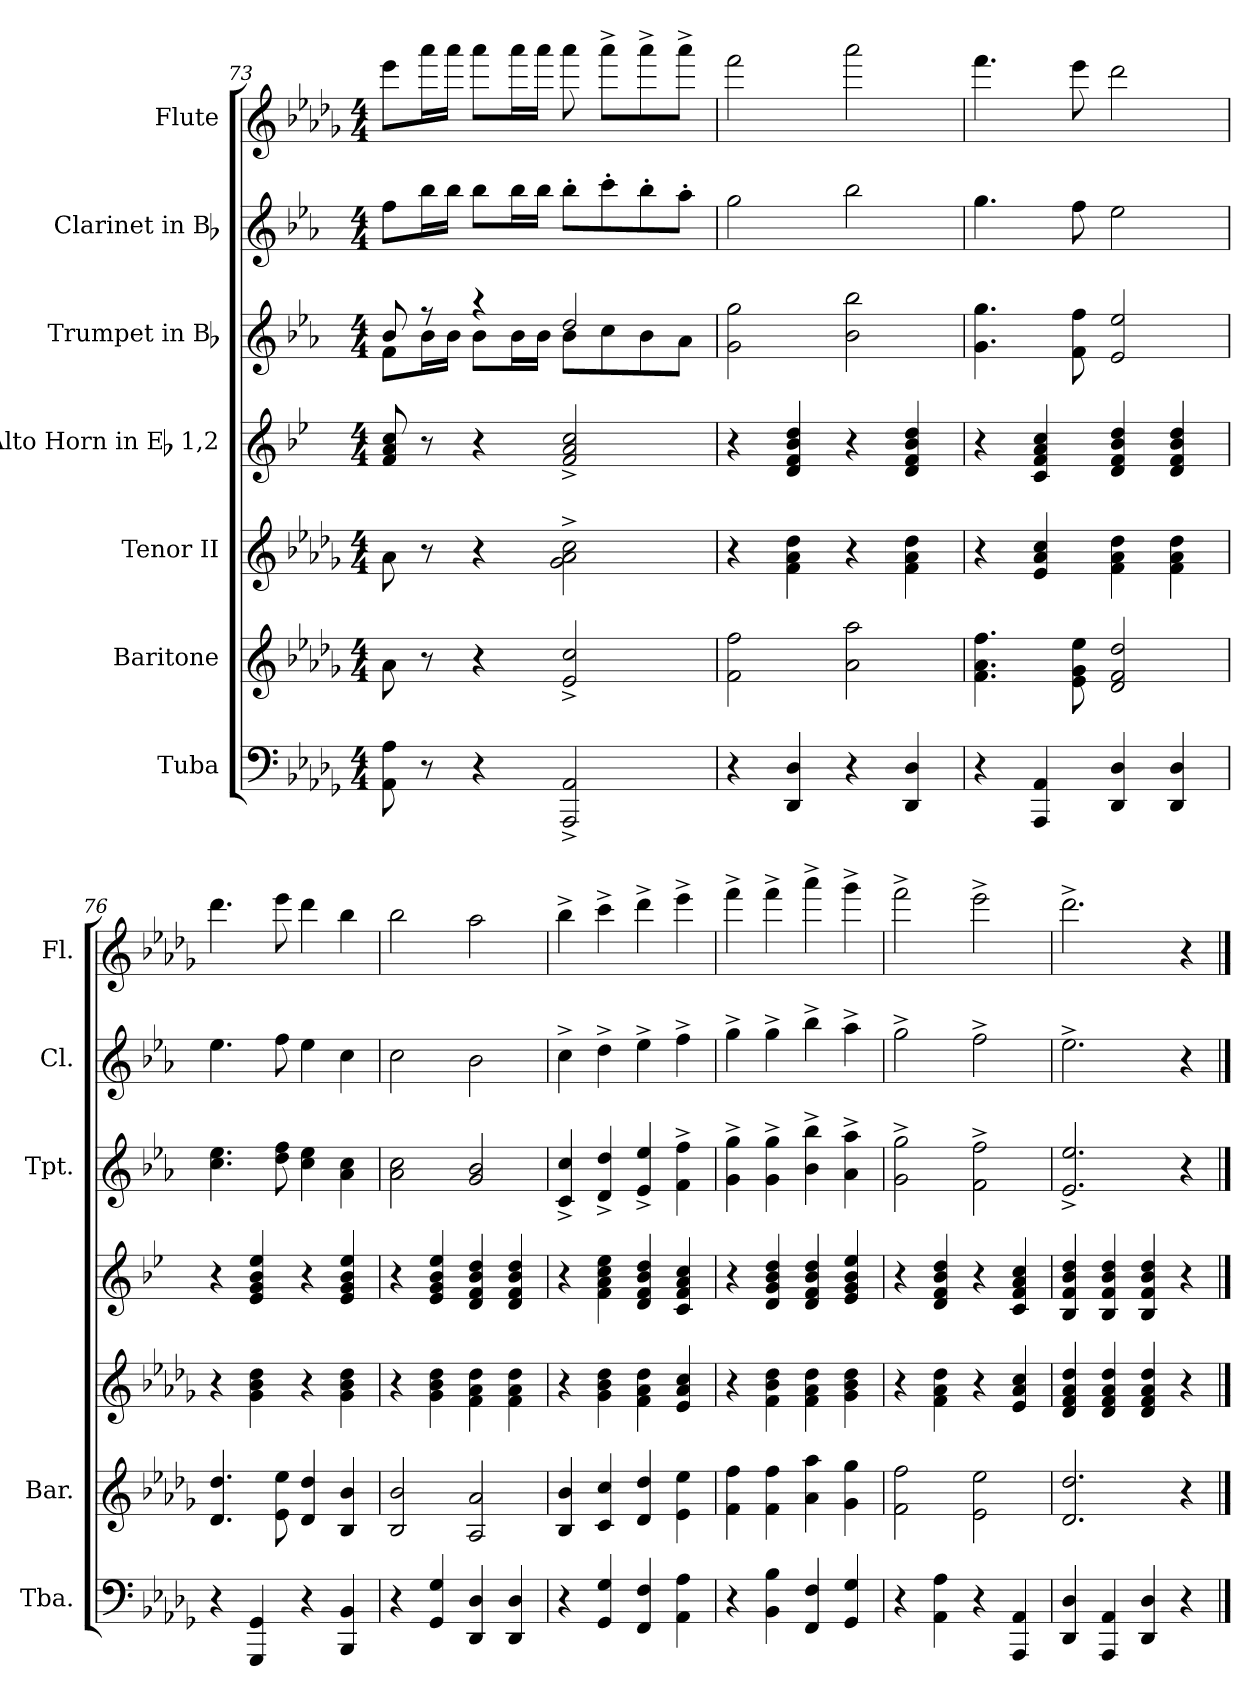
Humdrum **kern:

**kern	**kern	**kern	**kern	**kern	**kern	**kern
*part7	*part6	*part5	*part4	*part3	*part2	*part1
*staff7	*staff6	*staff5	*staff4	*staff3	*staff2	*staff1
*I"Tuba	*I"Baritone	*I"Tenor II	*I"Alto Horn in Eb 1,2	*I"Trumpet in Bb	*I"Clarinet in Bb	*I"Flute
*I'Tba.	*I'Bar.	*	*	*I'Tpt.	*I'Cl.	*I'Fl.
*clefF4	*clefG2	*clefG2	*clefG2	*clefG2	*clefG2	*clefG2
*	*ITrd8c14	*ITrd8c14	*ITrd5c9	*ITrd1c2	*ITrd1c2	*
*k[b-e-a-d-g-]	*k[b-e-a-d-g-]	*k[b-e-a-d-g-]	*k[b-e-a-d-g-]	*k[b-e-a-d-g-]	*k[b-e-a-d-g-]	*k[b-e-a-d-g-]
*D-:	*D-:	*D-:	*D-:	*D-:	*D-:	*D-:
*M4/4	*M4/4	*M4/4	*M4/4	*M4/4	*M4/4	*M4/4
=73	=73	=73	=73	=73	=73	=73
*	*	*	*	*^	*	*
8AA-i\ 8A-i	8A-i\	8A-i\	8A-i/ 8ci 8e-i	8a-i/	8e-i\L	8ee-i\L	8eee-i\L
8r	8r	8r	8r	8r	16a-i\L	16aa-i\L	16aaa-i\L
.	.	.	.	.	16a-i\JJ	16aa-i\JJ	16aaa-i\JJ
4r	4r	4r	4r	4r	8a-i\L	8aa-i\L	8aaa-i\L
.	.	.	.	.	16a-i\L	16aa-i\L	16aaa-i\L
.	.	.	.	.	16a-i\JJ	16aa-i\JJ	16aaa-i\JJ
2AAA-i/^ 2AA-i^	2E-i/^ 2ci^	2G-i\^ 2A-i^ 2ci^	2A-i/^ 2ci^ 2e-i^	2cci/	8a-i\L	8aa-'i\L	8aaa-i\
.	.	.	.	.	8b-i\	8bb-'i\	8aaa-^i\L
.	.	.	.	.	8a-i\	8aa-'i\	8aaa-^i\
.	.	.	.	.	8g-i\J	8gg-'i\J	8aaa-^i\J
*	*	*	*	*v	*v	*	*
=74	=74	=74	=74	=74	=74	=74
4r	2Fi\ 2fi	4r	4r	2fi\ 2ffi	2ffi\	2fffi\
4DD-i/ 4D-i	.	4Fi\ 4A-i 4d-i	4Fi/ 4A-i 4d-i 4fi	.	.	.
4r	2A-i\ 2a-i	4r	4r	2a-i\ 2aa-i	2aa-i\	2aaa-i\
4DD-i/ 4D-i	.	4Fi\ 4A-i 4d-i	4Fi/ 4A-i 4d-i 4fi	.	.	.
!!LO:LB:g=z
=75	=75	=75	=75	=75	=75	=75
4r	4.Fi\ 4.A-i 4.fi	4r	4r	4.fi\ 4.ffi	4.ffi\	4.fffi\
4AAA-i/ 4AA-i	.	4E-i/ 4A-i 4ci	4E-i/ 4A-i 4ci 4e-i	.	.	.
.	8E-i\ 8G-i 8e-i	.	.	8e-i\ 8ee-i	8ee-i\	8eee-i\
4DD-i/ 4D-i	2D-i/ 2Fi 2d-i	4Fi\ 4A-i 4d-i	4Fi/ 4A-i 4d-i 4fi	2d-i/ 2dd-i	2dd-i\	2ddd-i\
4DD-i/ 4D-i	.	4Fi\ 4A-i 4d-i	4Fi/ 4A-i 4d-i 4fi	.	.	.
=76	=76	=76	=76	=76	=76	=76
4r	4.D-i/ 4.d-i	4r	4r	4.b-i\ 4.dd-i	4.dd-i\	4.ddd-i\
4GGG-i/ 4GG-i	.	4G-i\ 4B-i 4d-i	4G-i/ 4B-i 4d-i 4g-i	.	.	.
.	8E-i\ 8e-i	.	.	8cci\ 8ee-i	8ee-i\	8eee-i\
4r	4D-i/ 4d-i	4r	4r	4b-i\ 4dd-i	4dd-i\	4ddd-i\
4BBB-i/ 4BB-i	4BB-i/ 4B-i	4G-i\ 4B-i 4d-i	4G-i/ 4B-i 4d-i 4g-i	4g-i\ 4b-i	4b-i\	4bb-i\
=77	=77	=77	=77	=77	=77	=77
4r	2BB-i/ 2B-i	4r	4r	2g-i\ 2b-i	2b-i\	2bb-i\
4GG-i/ 4G-i	.	4G-i\ 4B-i 4d-i	4G-i/ 4B-i 4d-i 4g-i	.	.	.
4DD-i/ 4D-i	2AA-i/ 2A-i	4Fi\ 4A-i 4d-i	4Fi/ 4A-i 4d-i 4fi	2fi/ 2a-i	2a-i\	2aa-i\
4DD-i/ 4D-i	.	4Fi\ 4A-i 4d-i	4Fi/ 4A-i 4d-i 4fi	.	.	.
=78	=78	=78	=78	=78	=78	=78
4r	4BB-i/ 4B-i	4r	4r	4B-i/^ 4b-i^	4b-^i\	4bb-^i\
4GG-i/ 4G-i	4Ci/ 4ci	4G-i\ 4B-i 4d-i	4A-i\ 4ci 4e-i 4g-i	4ci/^ 4cci^	4cc^i\	4ccc^i\
4FFi/ 4Fi	4D-i/ 4d-i	4Fi\ 4A-i 4d-i	4Fi/ 4A-i 4d-i 4fi	4d-i/^ 4dd-i^	4dd-^i\	4ddd-^i\
4AA-i\ 4A-i	4E-i\ 4e-i	4E-i/ 4A-i 4ci	4E-i/ 4A-i 4ci 4e-i	4e-i\^ 4ee-i^	4ee-^i\	4eee-^i\
=79	=79	=79	=79	=79	=79	=79
4r	4Fi\ 4fi	4r	4r	4fi\^ 4ffi^	4ff^i\	4fff^i\
4BB-i\ 4B-i	4Fi\ 4fi	4Fi\ 4B-i 4d-i	4Fi/ 4B-i 4d-i 4fi	4fi\^ 4ffi^	4ff^i\	4fff^i\
4FFi/ 4Fi	4A-i\ 4a-i	4Fi\ 4A-i 4d-i	4Fi/ 4A-i 4d-i 4fi	4a-i\^ 4aa-i^	4aa-^i\	4aaa-^i\
4GG-i/ 4G-i	4G-i\ 4g-i	4G-i\ 4B-i 4d-i	4G-i/ 4B-i 4d-i 4g-i	4g-i\^ 4gg-i^	4gg-^i\	4ggg-^i\
=80	=80	=80	=80	=80	=80	=80
4r	2Fi\ 2fi	4r	4r	2fi\^ 2ffi^	2ff^i\	2fff^i\
4AA-i\ 4A-i	.	4Fi\ 4A-i 4d-i	4Fi/ 4A-i 4d-i 4fi	.	.	.
4r	2E-i\ 2e-i	4r	4r	2e-i\^ 2ee-i^	2ee-^i\	2eee-^i\
4AAA-i/ 4AA-i	.	4E-i/ 4A-i 4ci	4E-i/ 4A-i 4ci 4e-i	.	.	.
=81	=81	=81	=81	=81	=81	=81
4DD-i/ 4D-i	2.D-i/ 2.d-i	4D-i/ 4Fi 4A-i 4d-i	4D-i/ 4A-i 4d-i 4fi	2.d-i/^ 2.dd-i^	2.dd-^i\	2.ddd-^i\
4AAA-i/ 4AA-i	.	4D-i/ 4Fi 4A-i 4d-i	4D-i/ 4A-i 4d-i 4fi	.	.	.
4DD-i/ 4D-i	.	4D-i/ 4Fi 4A-i 4d-i	4D-i/ 4A-i 4d-i 4fi	.	.	.
4r	4r	4r	4r	4r	4r	4r
==	==	==	==	==	==	==
*-	*-	*-	*-	*-	*-	*-
